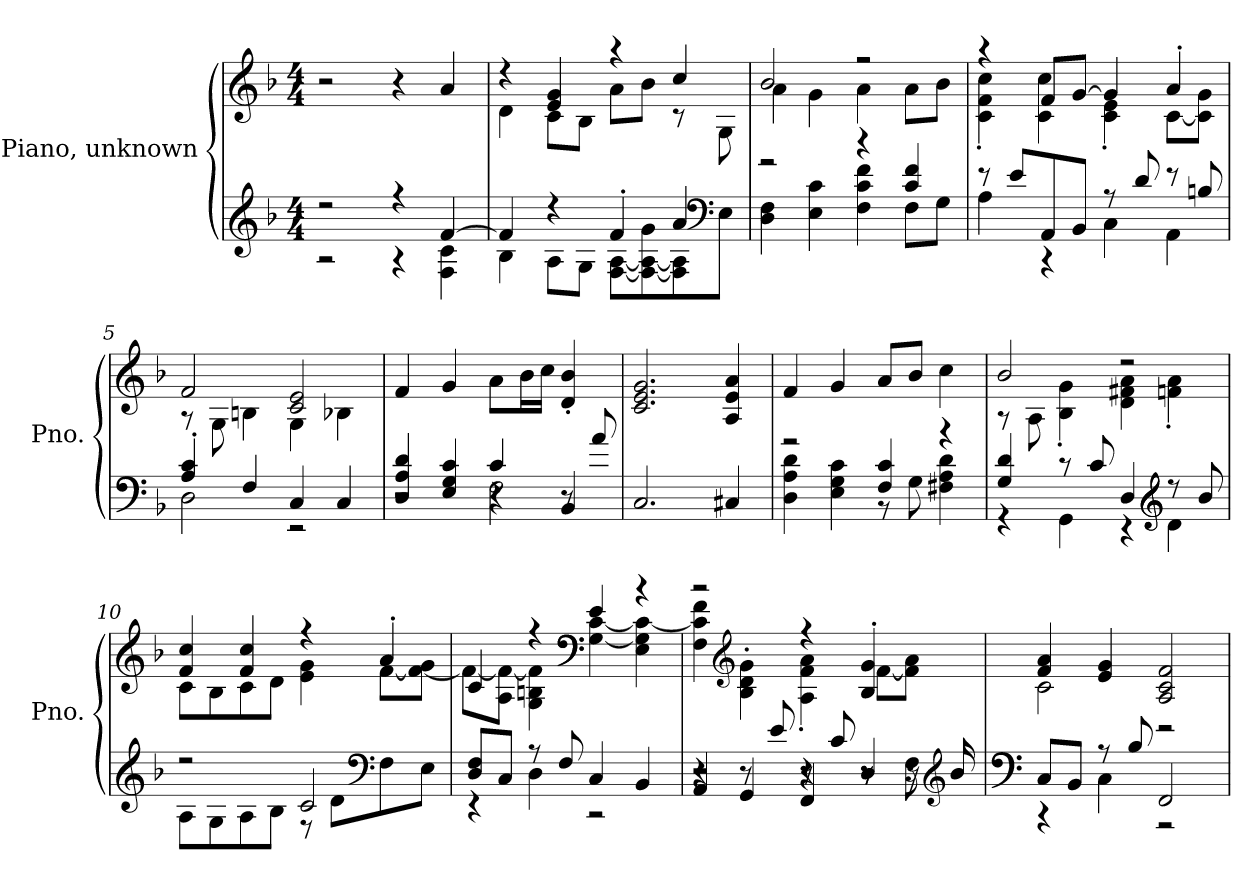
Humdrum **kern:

**kern	**kern
*part1	*part1
*staff2	*staff1
*I"Piano, unknown	*
*I'Pno.	*
*clefG2	*clefG2
*k[b-]	*k[b-]
*M4/4	*M4/4
*MM120	*MM120
=1	=1
*^	*
2r	2r	2r
4r	4r	4r
[4f/	4F\ 4c\	4a/
=2	=2	=2
*	*	*^
4f/]	4B-\	4r	4d\
4r	8A\L	4e/ 4g/	8c\L
.	8G\J	.	8B-\J
4f'/	[8F\ [8A\L	4r	8a\L
.	8F\_ 8A\_ 8g\	.	8b-\J
4a/	8F\] 8A\]	4cc/	8r
*clefF4	*	*	*
.	8E\J	.	8G\
=3	=3	=3	=3
2r	4D\ 4F\	2b-/	4a\
.	4E\ 4c\	.	4g\
4r	4F\ 4c\ 4f\	2r	4a\
4c/ 4f/	8F\L	.	8a\L
.	8G\J	.	8b-\J
=4	=4	=4	=4
8r	4A\	4r	4c\' 4f\' 4cc\'
8e/L	.	.	.
8AA/	4r	8f/L	4c\ 4cc\
8BB-/J	.	[8g/J	.
8r	4C\	4g/]	4c\' 4e\'
8d/	.	.	.
8r	4AA\	4a'/	[8c\L
8Bn/	.	.	8c\] 8g\J
=5	=5	=5	=5
4A/' 4c/'	2D\	2f/	8r
.	.	.	8G\
4F/	.	.	4Bn\
4C/	2r	2c/ 2e/	4G\
4C/	.	.	4B-X\
*	*	*v	*v
!!LO:LB:g=z
=6	=6	=6
*	*^	*
4D/ 4A/ 4d/	2r	2r	4f/
4E/ 4G/ 4c/	.	.	4g/
4c/	2F\	4r	8a\L
.	.	.	16b-\L
.	.	.	16cc\JJ
8r	.	4BB-/	4d/' 4b-/'
8a/	.	.	.
*v	*v	*v	*
=7	=7
2.C/	2.c/ 2.e/ 2.g/
4C#X/	4A/ 4e/ 4a/
=8	=8
*^	*
2r	4D\ 4A\ 4d\	4f/
.	4E\ 4G\ 4c\	4g/
4F/ 4c/	8r	8a/L
.	8G\	8b-/J
4r	4F#X\ 4A\ 4d\	4cc\
=9	=9	=9
*	*	*^
4G/ 4d/	4r	2b-/	8r
.	.	.	8A\
8r	4GG\	.	4B-\' 4g\'
8c/	.	.	.
4D/	4r	2r	4d\ 4f#X\ 4a\
*clefG2	*	*	*
8r	4d\	.	4fn\' 4a\'
8b-/	.	.	.
=10	=10	=10	=10
2r	8A\L	4f/ 4cc/	8c\L
.	8G\	.	8B-\
.	8A\	4f/ 4cc/	8c\
.	8B-\J	.	8d\J
2c/	8r	4r	4e\ 4g\
.	8d\L	.	.
*clefF4	*	*	*
.	8F\	4a'/	[8f\L
.	8E\J	.	8f\_ 8g\J
!!LO:LB:g=z	!!
=11	=11	=11	=11
8D/ 8F/L	4r	4c/	8f\L_
8C/J	.	.	8A\ 8f\_J
8r	4D\	4r	4G\ 4Bn\ 4f\]
8F/	.	.	.
*	*	*clefF4	*
4C/	2r	4e/	[4G\ [4c\
4BB-/	.	4r	4E\ 4G\] 4c\_
=12	=12	=12	=12
*	*^	*	*
4AA/	2r	4r	2r	4F\ 4c\] 4f\
*	*	*	*clefG2	*
8r	.	4GG/	.	4B-\' 4d\' 4g\'
8e/	.	.	.	.
8r	4r	4FF/	4r	4A\' 4f\' 4a\'
8c/	.	.	.	.
8r	8r	4D/	4B-/' 4g/'	[8f\L
16r	8F\	.	.	8f\] 8a\J
*clefG2	*	*	*	*
16b-/	.	.	.	.
*v	*v	*v	*	*
=13	=13	=13
*clefF4	*	*
*^	*	*
8C/L	4r	4f/ 4a/	2c\
8BB-/J	.	.	.
8r	4C\	4e/ 4g/	.
8B-/	.	.	.
2FF/	2r	2A/ 2c/ 2f/	2r
*v	*v	*	*
*	*v	*v
=	=
*-	*-
